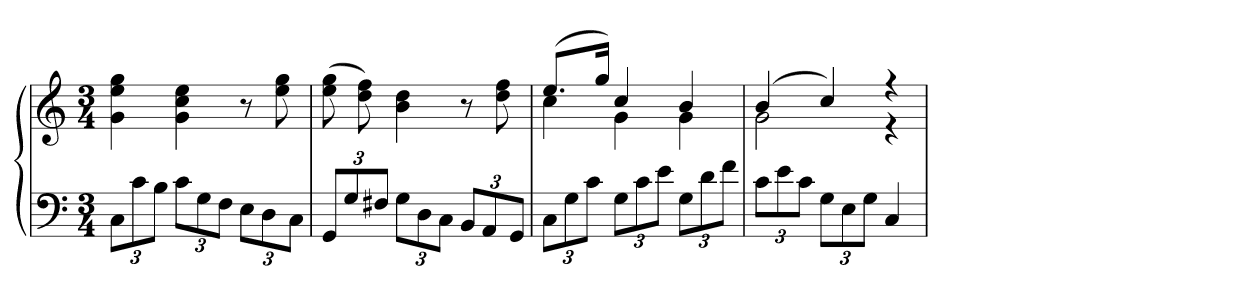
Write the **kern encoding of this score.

**kern	**kern
*part1	*part1
*staff2	*staff1
*clefF4	*clefG2
*k[]	*k[]
*M3/4	*M3/4
=	=
12CL	4g 4ee 4gg
12c	.
12BJ	.
12cL	4g 4cc 4ee
12G	.
12FJ	.
12EL	8r
12D	.
.	8ee 8gg
12CJ	.
=148	=148
12GGL	(8ee 8gg
12G	.
.	8dd 8ff)
12F#XJ	.
12GL	4b 4dd
12D	.
12CJ	.
12BBL	8r
12AA	.
.	8dd 8ff
12GGJ	.
=149	=149
*	*^
12CL	(8.eeL	4cc
12G	.	.
12cJ	.	.
.	16ggJk)	.
12GL	4cc	4g
12c	.	.
12eJ	.	.
12GL	4b	4g
12d	.	.
12fJ	.	.
=150	=150	=150
12cL	(4b	2g
12e	.	.
12cJ	.	.
12GL	4cc)	.
12E	.	.
12GJ	.	.
4C	4r	4r
*	*v	*v
=	=
*-	*-
